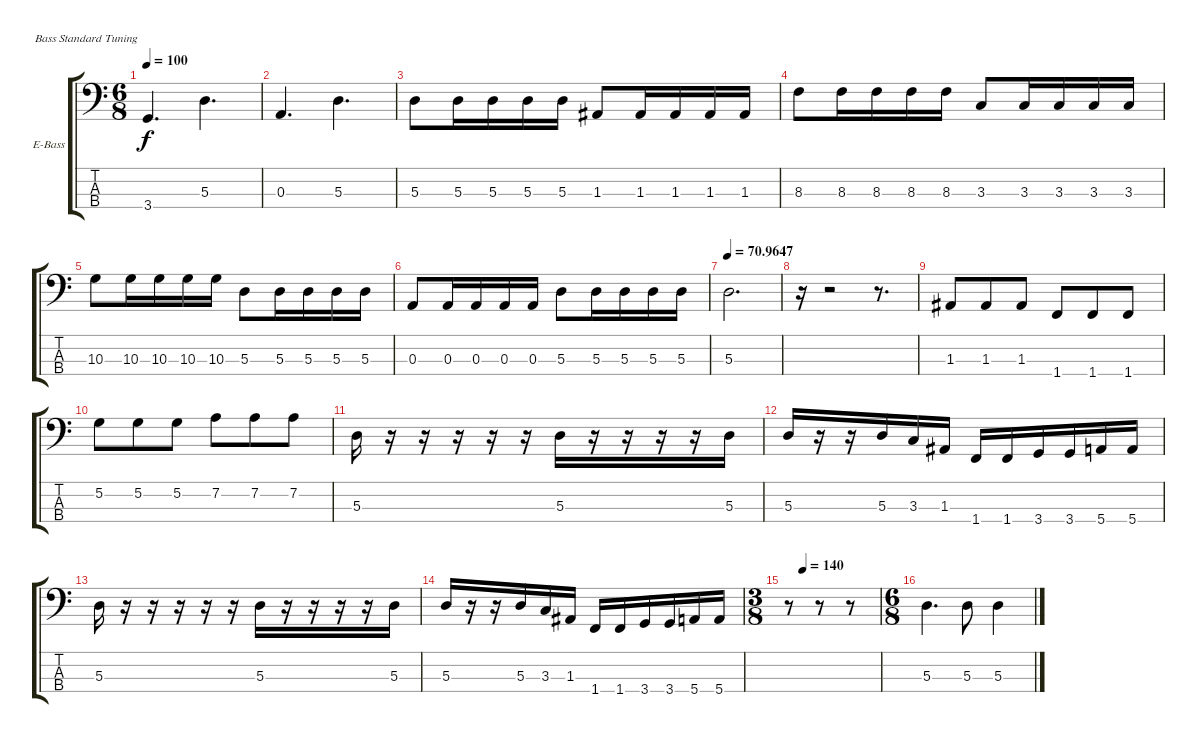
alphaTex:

\defaultSystemsLayout 4
\bracketExtendMode groupsimilarinstruments
\firstSystemTrackNameOrientation horizontal
\otherSystemsTrackNameOrientation horizontal
\track ("Electric Bass" "E-Bass") {instrument electricbassfinger}
\staff {score tabs}
\tuning (G2 D2 A1 E1)
\ts (6 8)
\tempo 100
\clef f4
\scale
0.333333
\ks c
3.4.4{d dy f} 5.3.4{d} |
\scale
0.333333 0.3.4{d} 5.3.4{d} |
\scale
0.333333 5.3.8 5.3.16 5.3.16 5.3.16 5.3.16 1.3.8 1.3.16 1.3.16 1.3.16 1.3.16 |
\scale
0.333333 8.3.8 8.3.16 8.3.16 8.3.16 8.3.16 3.3.8 3.3.16 3.3.16 3.3.16 3.3.16 |
\scale
0.333333 10.3.8 10.3.16 10.3.16 10.3.16 10.3.16 5.3.8 5.3.16 5.3.16 5.3.16 5.3.16 |
\scale
0.333333 0.3.8 0.3.16 0.3.16 0.3.16 0.3.16 5.3.8 5.3.16 5.3.16 5.3.16 5.3.16 |
\tempo
70.9647
\scale
0.333333 5.3.2{d} |
\scale
0.333333 r.16 r.2 r.8{d} |
\scale
0.333333 1.3.8 1.3.8 1.3.8 1.4.8 1.4.8 1.4.8 |
\scale
0.333333 5.2.8 5.2.8 5.2.8 7.2.8 7.2.8 7.2.8 |
\scale
0.333333 5.3.16 r.16 r.16 r.16 r.16 r.16 5.3.16 r.16 r.16 r.16 r.16 5.3.16 |
\scale
0.333333 5.3.16 r.16 r.16 5.3.16 3.3.16 1.3.16 1.4.16 1.4.16 3.4.16 3.4.16 5.4.16 5.4.16 |
\scale
0.333333 5.3.16 r.16 r.16 r.16 r.16 r.16 5.3.16 r.16 r.16 r.16 r.16 5.3.16 |
\scale
0.333333 5.3.16 r.16 r.16 5.3.16 3.3.16 1.3.16 1.4.16 1.4.16 3.4.16 3.4.16 5.4.16 5.4.16 |
\ts (3 8)
\tempo (140 0.1625)
\scale
0.333333 r.8 r.8 r.8 |
\ts (6 8)
\scale
0.333333 5.3.4{d} 5.3.8 5.3.4
